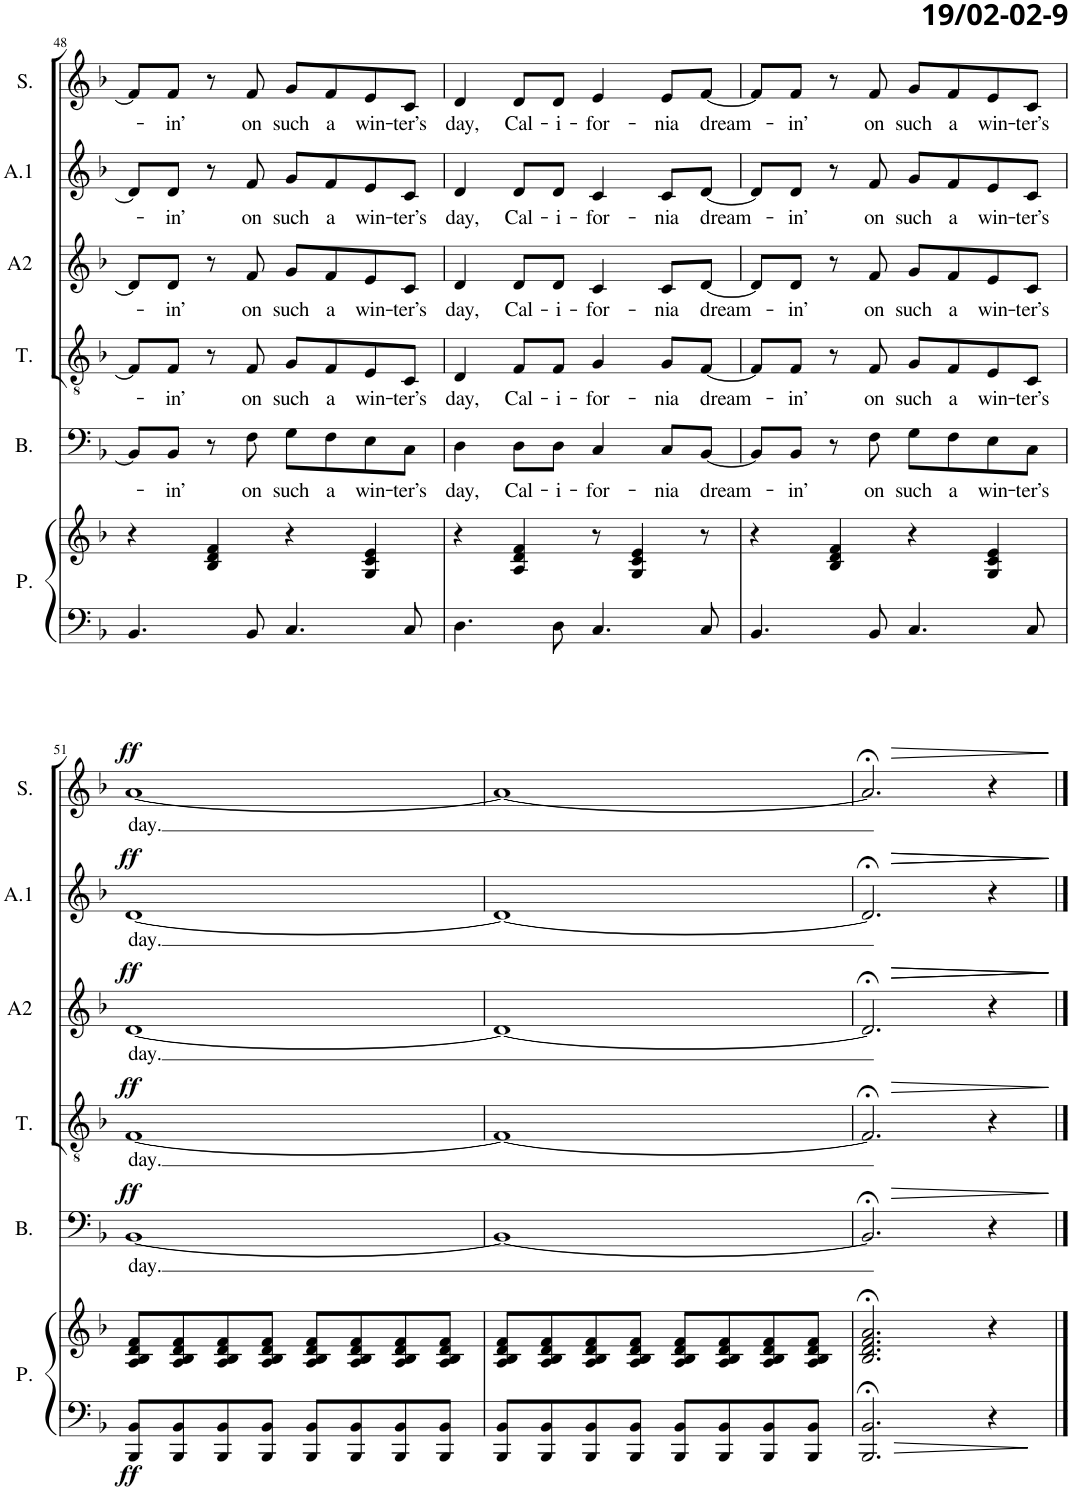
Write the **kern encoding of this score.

**kern	**kern	**dynam	**kern	**text	**dynam	**kern	**text	**dynam	**kern	**text	**dynam	**kern	**text	**dynam	**kern	**text	**dynam
*part6	*part6	*part6	*part5	*part5	*part5	*part4	*part4	*part4	*part3	*part3	*part3	*part2	*part2	*part2	*part1	*part1	*part1
*staff7	*staff6	*staff6/7	*staff5	*staff5	*staff5	*staff4	*staff4	*staff4	*staff3	*staff3	*staff3	*staff2	*staff2	*staff2	*staff1	*staff1	*staff1
*I"Piano	*	*	*I"Bas	*	*	*I"Tenor	*	*	*I"Alt 2	*	*	*I"Alt 1	*	*	*I"Sopraan	*	*
*I'P.	*	*	*I'B.	*	*	*I'T.	*	*	*I'A2	*	*	*I'A.1	*	*	*I'S.	*	*
!!LO:PB:g=z
*clefF4	*clefG2	*	*clefF4	*	*	*clefGv2	*	*	*clefG2	*	*	*clefG2	*	*	*clefG2	*	*
*	*	*	*	*	*	*	*	*	*	*	*	*	*	*	*Trd1c2	*	*
*k[b-]	*k[b-]	*	*k[b-]	*	*	*k[b-]	*	*	*k[b-]	*	*	*k[b-]	*	*	*k[b-]	*	*
*M2/2	*M2/2	*	*M2/2	*	*	*M2/2	*	*	*M2/2	*	*	*M2/2	*	*	*M2/2	*	*
*met(c|)	*met(c|)	*	*met(c|)	*	*	*met(c|)	*	*	*met(c|)	*	*	*met(c|)	*	*	*met(c|)	*	*
=48	=48	=48	=48	=48	=48	=48	=48	=48	=48	=48	=48	=48	=48	=48	=48	=48	=48
4.BB-/	4r	.	8BB-/L]	.	.	8F/L]	.	.	8d/L]	.	.	8d/L]	.	.	8f/L]	.	.
!	!	!	!	!LO:LY:b	!	!	!LO:LY:b	!	!	!LO:LY:b	!	!	!LO:LY:b	!	!	!LO:LY:b	!
.	.	.	8BB-/J	-in’	.	8F/J	-in’	.	8d/J	-in’	.	8d/J	-in’	.	8f/J	-in’	.
.	4B-/ 4d/ 4f/	.	8r	.	.	8r	.	.	8r	.	.	8r	.	.	8r	.	.
!	!	!	!	!LO:LY:b	!	!	!LO:LY:b	!	!	!LO:LY:b	!	!	!LO:LY:b	!	!	!LO:LY:b	!
8BB-/	.	.	8F\	on	.	8F/	on	.	8f/	on	.	8f/	on	.	8f/	on	.
!	!	!	!	!LO:LY:b	!	!	!LO:LY:b	!	!	!LO:LY:b	!	!	!LO:LY:b	!	!	!LO:LY:b	!
4.C/	4r	.	8G\L	such	.	8G/L	such	.	8g/L	such	.	8g/L	such	.	8g/L	such	.
!	!	!	!	!LO:LY:b	!	!	!LO:LY:b	!	!	!LO:LY:b	!	!	!LO:LY:b	!	!	!LO:LY:b	!
.	.	.	8F\	a	.	8F/	a	.	8f/	a	.	8f/	a	.	8f/	a	.
!	!	!	!	!LO:LY:b	!	!	!LO:LY:b	!	!	!LO:LY:b	!	!	!LO:LY:b	!	!	!LO:LY:b	!
.	4G/ 4c/ 4e/	.	8E\	win-	.	8E/	win-	.	8e/	win-	.	8e/	win-	.	8e/	win-	.
!	!	!	!	!LO:LY:b	!	!	!LO:LY:b	!	!	!LO:LY:b	!	!	!LO:LY:b	!	!	!LO:LY:b	!
8C/	.	.	8C\J	-ter’s	.	8C/J	-ter’s	.	8c/J	-ter’s	.	8c/J	-ter’s	.	8c/J	-ter’s	.
=49	=49	=49	=49	=49	=49	=49	=49	=49	=49	=49	=49	=49	=49	=49	=49	=49	=49
!	!	!	!	!LO:LY:b	!	!	!LO:LY:b	!	!	!LO:LY:b	!	!	!LO:LY:b	!	!	!LO:LY:b	!
4.D\	4r	.	4D\	day,	.	4D/	day,	.	4d/	day,	.	4d/	day,	.	4d/	day,	.
!	!	!	!	!LO:LY:b	!	!	!LO:LY:b	!	!	!LO:LY:b	!	!	!LO:LY:b	!	!	!LO:LY:b	!
.	4A/ 4d/ 4f/	.	8D\L	Cal-	.	8F/L	Cal-	.	8d/L	Cal-	.	8d/L	Cal-	.	8d/L	Cal-	.
!	!	!	!	!LO:LY:b	!	!	!LO:LY:b	!	!	!LO:LY:b	!	!	!LO:LY:b	!	!	!LO:LY:b	!
8D\	.	.	8D\J	-i-	.	8F/J	-i-	.	8d/J	-i-	.	8d/J	-i-	.	8d/J	-i-	.
!	!	!	!	!LO:LY:b	!	!	!LO:LY:b	!	!	!LO:LY:b	!	!	!LO:LY:b	!	!	!LO:LY:b	!
4.C/	8r	.	4C/	-for-	.	4G/	-for-	.	4c/	-for-	.	4c/	-for-	.	4e/	-for-	.
.	4G/ 4c/ 4e/	.	.	.	.	.	.	.	.	.	.	.	.	.	.	.	.
!	!	!	!	!LO:LY:b	!	!	!LO:LY:b	!	!	!LO:LY:b	!	!	!LO:LY:b	!	!	!LO:LY:b	!
.	.	.	8C/L	-nia	.	8G/L	-nia	.	8c/L	-nia	.	8c/L	-nia	.	8e/L	-nia	.
!	!	!	!	!LO:LY:b	!	!	!LO:LY:b	!	!	!LO:LY:b	!	!	!LO:LY:b	!	!	!LO:LY:b	!
8C/	8r	.	[8BB-/J	dream-	.	[8F/J	dream-	.	[8d/J	dream-	.	[8d/J	dream-	.	[8f/J	dream-	.
=50	=50	=50	=50	=50	=50	=50	=50	=50	=50	=50	=50	=50	=50	=50	=50	=50	=50
4.BB-/	4r	.	8BB-/L]	.	.	8F/L]	.	.	8d/L]	.	.	8d/L]	.	.	8f/L]	.	.
!	!	!	!	!LO:LY:b	!	!	!LO:LY:b	!	!	!LO:LY:b	!	!	!LO:LY:b	!	!	!LO:LY:b	!
.	.	.	8BB-/J	-in’	.	8F/J	-in’	.	8d/J	-in’	.	8d/J	-in’	.	8f/J	-in’	.
.	4B-/ 4d/ 4f/	.	8r	.	.	8r	.	.	8r	.	.	8r	.	.	8r	.	.
!	!	!	!	!LO:LY:b	!	!	!LO:LY:b	!	!	!LO:LY:b	!	!	!LO:LY:b	!	!	!LO:LY:b	!
8BB-/	.	.	8F\	on	.	8F/	on	.	8f/	on	.	8f/	on	.	8f/	on	.
!	!	!	!	!LO:LY:b	!	!	!LO:LY:b	!	!	!LO:LY:b	!	!	!LO:LY:b	!	!	!LO:LY:b	!
4.C/	4r	.	8G\L	such	.	8G/L	such	.	8g/L	such	.	8g/L	such	.	8g/L	such	.
!	!	!	!	!LO:LY:b	!	!	!LO:LY:b	!	!	!LO:LY:b	!	!	!LO:LY:b	!	!	!LO:LY:b	!
.	.	.	8F\	a	.	8F/	a	.	8f/	a	.	8f/	a	.	8f/	a	.
!	!	!	!	!LO:LY:b	!	!	!LO:LY:b	!	!	!LO:LY:b	!	!	!LO:LY:b	!	!	!LO:LY:b	!
.	4G/ 4c/ 4e/	.	8E\	win-	.	8E/	win-	.	8e/	win-	.	8e/	win-	.	8e/	win-	.
!	!	!	!	!LO:LY:b	!	!	!LO:LY:b	!	!	!LO:LY:b	!	!	!LO:LY:b	!	!	!LO:LY:b	!
8C/	.	.	8C\J	-ter’s	.	8C/J	-ter’s	.	8c/J	-ter’s	.	8c/J	-ter’s	.	8c/J	-ter’s	.
!!LO:LB:g=z
=51	=51	=51	=51	=51	=51	=51	=51	=51	=51	=51	=51	=51	=51	=51	=51	=51	=51
!	!	!LO:DY:b=2	!	!LO:LY:b	!LO:DY:a	!	!LO:LY:b	!LO:DY:a	!	!LO:LY:b	!LO:DY:a	!	!LO:LY:b	!LO:DY:a	!	!LO:LY:b	!LO:DY:a
8BBB-/ 8BB-/L	8A/ 8B-/ 8d/ 8f/L	ff	[1BB-	day.	ff	[1F	day.	ff	[1d	day.	ff	[1d	day.	ff	[1a	day.	ff
8BBB-/ 8BB-/	8A/ 8B-/ 8d/ 8f/	.	.	.	.	.	.	.	.	.	.	.	.	.	.	.	.
8BBB-/ 8BB-/	8A/ 8B-/ 8d/ 8f/	.	.	.	.	.	.	.	.	.	.	.	.	.	.	.	.
8BBB-/ 8BB-/J	8A/ 8B-/ 8d/ 8f/J	.	.	.	.	.	.	.	.	.	.	.	.	.	.	.	.
8BBB-/ 8BB-/L	8A/ 8B-/ 8d/ 8f/L	.	.	.	.	.	.	.	.	.	.	.	.	.	.	.	.
8BBB-/ 8BB-/	8A/ 8B-/ 8d/ 8f/	.	.	.	.	.	.	.	.	.	.	.	.	.	.	.	.
8BBB-/ 8BB-/	8A/ 8B-/ 8d/ 8f/	.	.	.	.	.	.	.	.	.	.	.	.	.	.	.	.
8BBB-/ 8BB-/J	8A/ 8B-/ 8d/ 8f/J	.	.	.	.	.	.	.	.	.	.	.	.	.	.	.	.
=52	=52	=52	=52	=52	=52	=52	=52	=52	=52	=52	=52	=52	=52	=52	=52	=52	=52
8BBB-/ 8BB-/L	8A/ 8B-/ 8d/ 8f/L	.	1BB-_	.	.	1F_	.	.	1d_	.	.	1d_	.	.	1a_	.	.
8BBB-/ 8BB-/	8A/ 8B-/ 8d/ 8f/	.	.	.	.	.	.	.	.	.	.	.	.	.	.	.	.
8BBB-/ 8BB-/	8A/ 8B-/ 8d/ 8f/	.	.	.	.	.	.	.	.	.	.	.	.	.	.	.	.
8BBB-/ 8BB-/J	8A/ 8B-/ 8d/ 8f/J	.	.	.	.	.	.	.	.	.	.	.	.	.	.	.	.
8BBB-/ 8BB-/L	8A/ 8B-/ 8d/ 8f/L	.	.	.	.	.	.	.	.	.	.	.	.	.	.	.	.
8BBB-/ 8BB-/	8A/ 8B-/ 8d/ 8f/	.	.	.	.	.	.	.	.	.	.	.	.	.	.	.	.
8BBB-/ 8BB-/	8A/ 8B-/ 8d/ 8f/	.	.	.	.	.	.	.	.	.	.	.	.	.	.	.	.
8BBB-/ 8BB-/J	8A/ 8B-/ 8d/ 8f/J	.	.	.	.	.	.	.	.	.	.	.	.	.	.	.	.
=53	=53	=53	=53	=53	=53	=53	=53	=53	=53	=53	=53	=53	=53	=53	=53	=53	=53
!	!	!	!	!	!LO:HP:b	!	!	!LO:HP:b	!	!	!LO:HP:b	!	!	!LO:HP:b	!	!	!LO:HP:b
2.BBB-/;< 2.BB-/;<	2.B-/;< 2.d/;< 2.f/;< 2.a/;<	.	2.BB-;</]	.	>	2.F;</]	.	>	2.d;</]	.	>	2.d;</]	.	>	2.a;</]	.	>
!	!	!	!	!	!	!	!	!	!	!	!LO:HP:b	!	!	!LO:HP:b	!	!	!
4r	4r	.	4r	.	.	4r	.	.	4r	.	>	4r	.	>	4r	.	.
.	.	.	.	.	]	.	.	]	.	.	] ]	.	.	] ]	.	.	]
==	==	==	==	==	==	==	==	==	==	==	==	==	==	==	==	==	==
*-	*-	*-	*-	*-	*-	*-	*-	*-	*-	*-	*-	*-	*-	*-	*-	*-	*-
